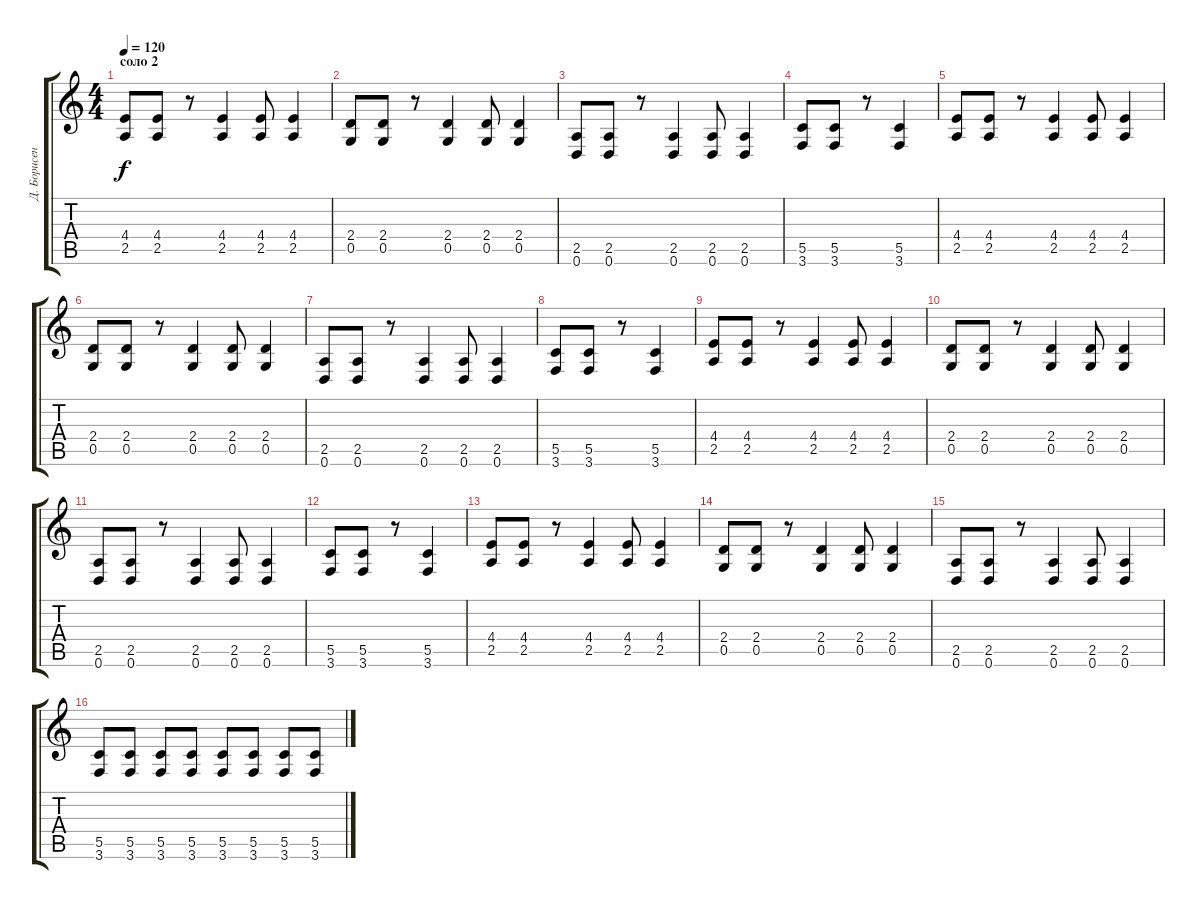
\track ("Д. Борисенков(ещё один)" "Д. Борисен") {instrument distortionguitar}
\staff {score tabs}
\tuning (D4 A3 F3 C3 G2 D2) {hide}
\ts (4 4)
\section ("" "соло 2")
\tempo 120
\clef g2
\ks c
(4.4 2.5).8{dy f} (4.4 2.5).8 r.8 (4.4 2.5).4 (4.4 2.5).8 (4.4 2.5).4 |
(2.4 0.5).8 (2.4 0.5).8 r.8 (2.4 0.5).4 (2.4 0.5).8 (2.4 0.5).4 |
(2.5 0.6).8 (2.5 0.6).8 r.8 (2.5 0.6).4 (2.5 0.6).8 (2.5 0.6).4 |
(5.5 3.6).8 (5.5 3.6).8 r.8 (5.5 3.6).4 |
(4.4 2.5).8 (4.4 2.5).8 r.8 (4.4 2.5).4 (4.4 2.5).8 (4.4 2.5).4 |
(2.4 0.5).8 (2.4 0.5).8 r.8 (2.4 0.5).4 (2.4 0.5).8 (2.4 0.5).4 |
(2.5 0.6).8 (2.5 0.6).8 r.8 (2.5 0.6).4 (2.5 0.6).8 (2.5 0.6).4 |
(5.5 3.6).8 (5.5 3.6).8 r.8 (5.5 3.6).4 |
(4.4 2.5).8 (4.4 2.5).8 r.8 (4.4 2.5).4 (4.4 2.5).8 (4.4 2.5).4 |
(2.4 0.5).8 (2.4 0.5).8 r.8 (2.4 0.5).4 (2.4 0.5).8 (2.4 0.5).4 |
(2.5 0.6).8 (2.5 0.6).8 r.8 (2.5 0.6).4 (2.5 0.6).8 (2.5 0.6).4 |
(5.5 3.6).8 (5.5 3.6).8 r.8 (5.5 3.6).4 |
(4.4 2.5).8 (4.4 2.5).8 r.8 (4.4 2.5).4 (4.4 2.5).8 (4.4 2.5).4 |
(2.4 0.5).8 (2.4 0.5).8 r.8 (2.4 0.5).4 (2.4 0.5).8 (2.4 0.5).4 |
(2.5 0.6).8 (2.5 0.6).8 r.8 (2.5 0.6).4 (2.5 0.6).8 (2.5 0.6).4 |
(5.5 3.6).8 (5.5 3.6).8 (5.5 3.6).8 (5.5 3.6).8 (5.5 3.6).8 (5.5 3.6).8 (5.5 3.6).8 (5.5 3.6).8
